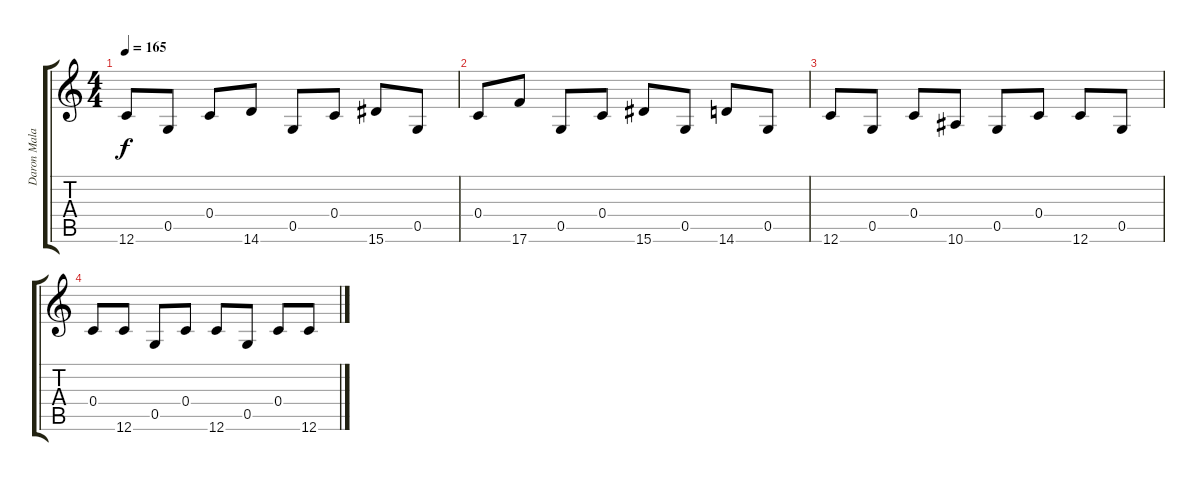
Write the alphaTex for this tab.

\track ("Daron Malakian - Clean" "Daron Mala") {instrument acousticguitarsteel}
\staff {score tabs}
\tuning (D4 A3 F3 C3 G2 C2) {hide}
\ts (4 4)
\tempo 165
\clef g2
\ks c
12.6.8{dy f} 0.5.8 0.4.8 14.6.8 0.5.8 0.4.8 15.6.8 0.5.8 |
0.4.8 17.6.8 0.5.8 0.4.8 15.6.8 0.5.8 14.6.8 0.5.8 |
12.6.8 0.5.8 0.4.8 10.6.8 0.5.8 0.4.8 12.6.8 0.5.8 |
0.4.8 12.6.8 0.5.8 0.4.8 12.6.8 0.5.8 0.4.8 12.6.8
